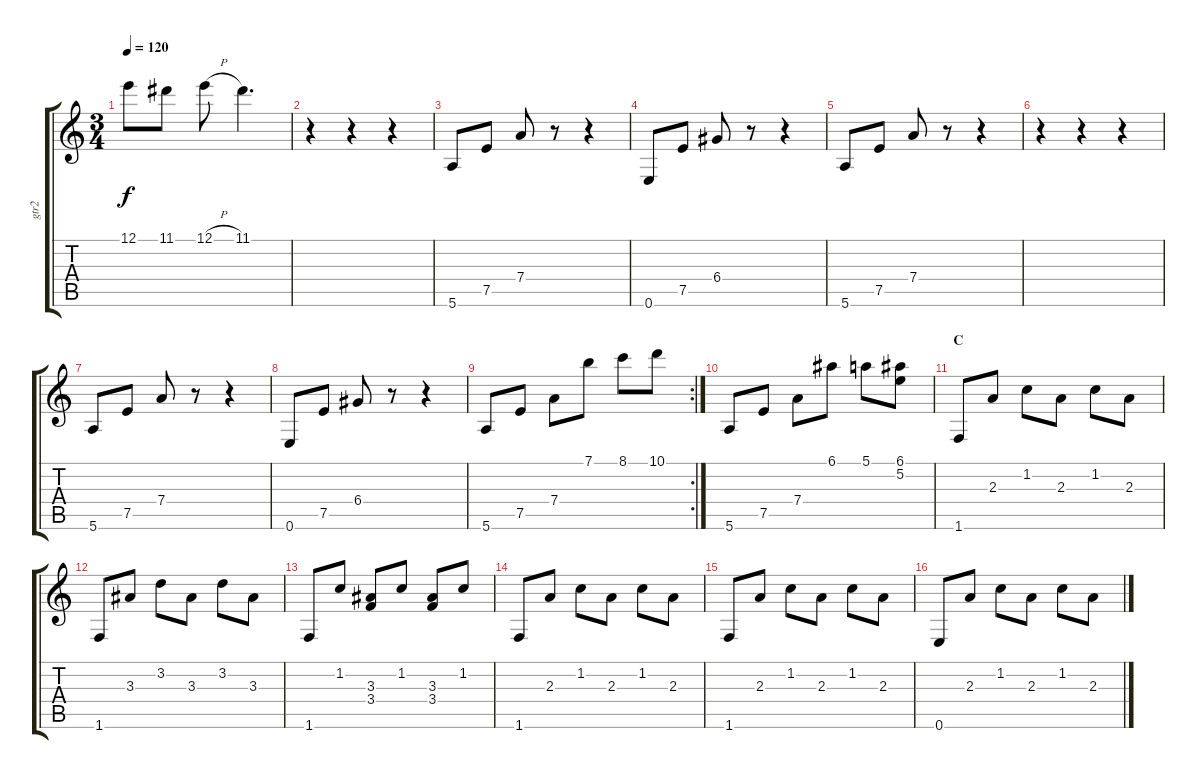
\track ("gtr2" "gtr2") {instrument overdrivenguitar}
\staff {score tabs}
\tuning (E4 B3 G3 D3 A2 E2) {hide}
\ts (3 4)
\tempo 120
\clef g2
\ks c
12.1.8{dy f} 11.1.8 12.1{h}.8 11.1.4{d} |
r.4 r.4 r.4 |
5.6.8 7.5.8 7.4.8 r.8 r.4 |
0.6.8 7.5.8 6.4.8 r.8 r.4 |
5.6.8 7.5.8 7.4.8 r.8 r.4 |
r.4 r.4 r.4 |
5.6.8 7.5.8 7.4.8 r.8 r.4 |
0.6.8 7.5.8 6.4.8 r.8 r.4 |
\rc 2
5.6.8 7.5.8 7.4.8 7.1.8 8.1.8 10.1.8 |
5.6.8 7.5.8 7.4.8 6.1.8 5.1.8 (6.1 5.2).8 |
\section ("" "C")
1.6.8 2.3.8 1.2.8 2.3.8 1.2.8 2.3.8 |
1.6.8 3.3.8 3.2.8 3.3.8 3.2.8 3.3.8 |
1.6.8 1.2.8 (3.3 3.4).8 1.2.8 (3.3 3.4).8 1.2.8 |
1.6.8 2.3.8 1.2.8 2.3.8 1.2.8 2.3.8 |
1.6.8 2.3.8 1.2.8 2.3.8 1.2.8 2.3.8 |
0.6.8 2.3.8 1.2.8 2.3.8 1.2.8 2.3.8
